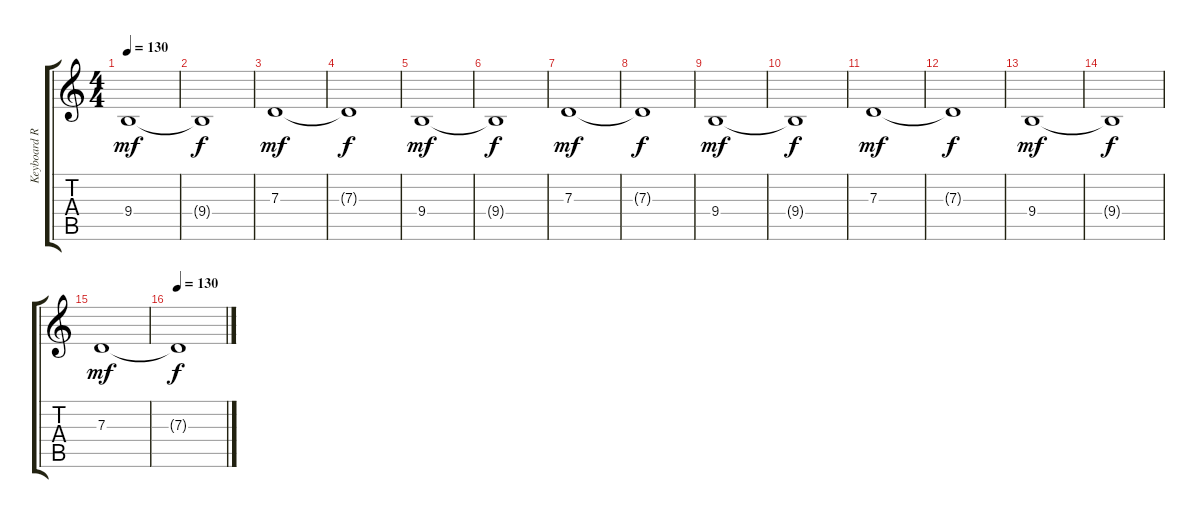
\track ("Keyboard Rythem" "Keyboard R") {instrument stringensemble2}
\staff {score tabs}
\tuning (E4 B3 G3 D3 A2 E2) {hide}
\ts (4 4)
\tempo 130
\clef g2
\ks c
9.4.1{dy mf instrument choiraahs} |
9.4{t}.1{dy f} |
7.3.1{dy mf} |
7.3{t}.1{dy f} |
9.4.1{dy mf} |
9.4{t}.1{dy f} |
7.3.1{dy mf} |
7.3{t}.1{dy f} |
9.4.1{dy mf} |
9.4{t}.1{dy f} |
7.3.1{dy mf} |
7.3{t}.1{dy f} |
9.4.1{dy mf} |
9.4{t}.1{dy f} |
7.3.1{dy mf} |
\tempo 130
7.3{t}.1{dy f}
